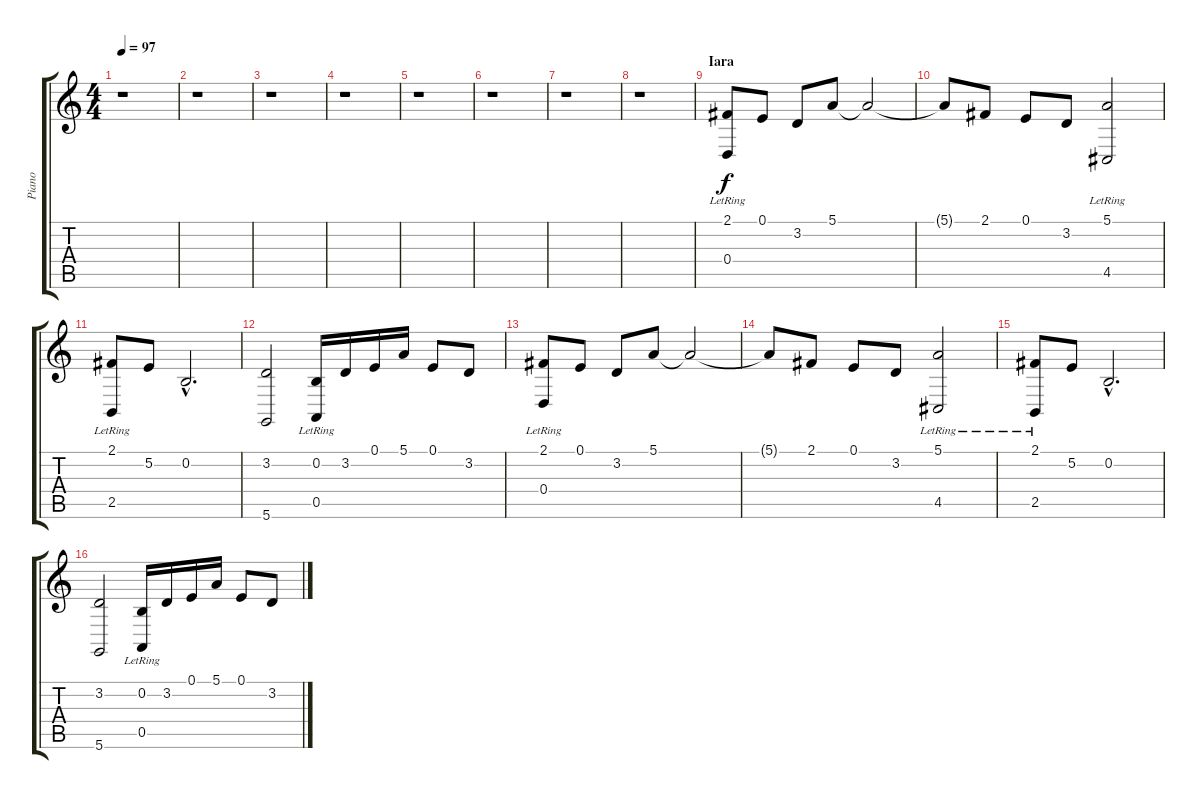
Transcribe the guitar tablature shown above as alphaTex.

\track ("Piano" "Piano") {instrument brightacousticpiano}
\staff {score tabs}
\tuning (E4 B3 G3 D3 A2 D2) {hide}
\ts (4 4)
\tempo 97
\clef g2
\ks c
r.1{dy ff} |
r.1 |
r.1 |
r.1 |
r.1 |
r.1 |
r.1 |
r.1 |
\section ("" "Iara")
(2.1 0.4{lr}).8{dy f} 0.1.8 3.2.8 5.1.8 5.1{t}.2 |
5.1{t}.8 2.1.8 0.1.8 3.2.8 (5.1 4.5{lr}).2 |
(2.1 2.5{lr}).8 5.2.8 0.2{hac}.2{d} |
(3.2 5.6).2 (0.2 0.5{lr}).16 3.2.16 0.1.16 5.1.16 0.1.8 3.2.8 |
(2.1 0.4{lr}).8 0.1.8 3.2.8 5.1.8 5.1{t}.2 |
5.1{t}.8 2.1.8 0.1.8 3.2.8 (5.1 4.5{lr}).2 |
(2.1 2.5{lr}).8 5.2.8 0.2{hac}.2{d} |
(3.2 5.6).2 (0.2 0.5{lr}).16 3.2.16 0.1.16 5.1.16 0.1.8 3.2.8
